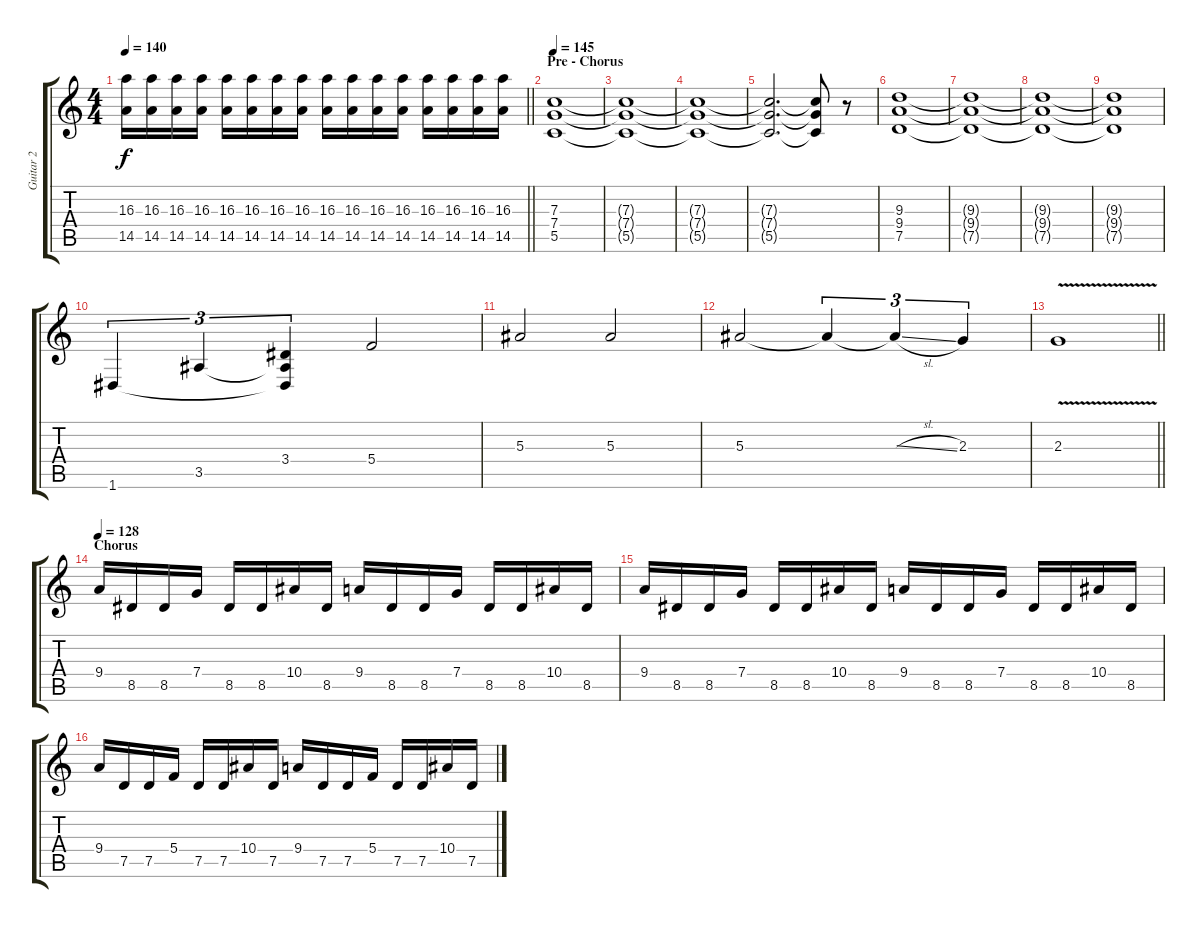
\track ("Guitar 2" "Guitar 2") {instrument overdrivenguitar}
\staff {score tabs}
\tuning (D4 A3 F3 C3 G2 D2) {hide}
\ts (4 4)
\tempo 140
\clef g2
\barLineRight lightlight
\ks c
(16.3 14.5).16{dy f} (16.3 14.5).16 (16.3 14.5).16 (16.3 14.5).16 (16.3 14.5).16 (16.3 14.5).16 (16.3 14.5).16 (16.3 14.5).16 (16.3 14.5).16 (16.3 14.5).16 (16.3 14.5).16 (16.3 14.5).16 (16.3 14.5).16 (16.3 14.5).16 (16.3 14.5).16 (16.3 14.5).16 |
\section ("" "Pre - Chorus")
\tempo 145
(7.3 7.4 5.5).1{volume 6} |
(7.3{t} 7.4{t} 5.5{t}).1 |
(7.3{t} 7.4{t} 5.5{t}).1 |
(7.3{t} 7.4{t} 5.5{t}).2{d} (7.3{t} 7.4{t} 5.5{t}).8 r.8{volume 13} |
(9.3 9.4 7.5).1{volume 6} |
(9.3{t} 9.4{t} 7.5{t}).1 |
(9.3{t} 9.4{t} 7.5{t}).1 |
(9.3{t} 9.4{t} 7.5{t}).1 |
1.6.4{tu (3 2) volume 13} 3.5.4{tu (3 2)} (3.4 3.5{t} 1.6{t}).4{tu (3 2)} 5.4.2 |
5.3.2 5.3.2 |
5.3.2 5.3{t}.4{tu (3 2)} 5.3{sl t}.4{tu (3 2)} 2.3.4{tu (3 2)} |
\barLineRight lightlight
2.3{v}.1 |
\section ("" "Chorus")
\tempo 128
9.4.16 8.5.16 8.5.16 7.4.16 8.5.16 8.5.16 10.4.16 8.5.16 9.4.16 8.5.16 8.5.16 7.4.16 8.5.16 8.5.16 10.4.16 8.5.16 |
9.4.16 8.5.16 8.5.16 7.4.16 8.5.16 8.5.16 10.4.16 8.5.16 9.4.16 8.5.16 8.5.16 7.4.16 8.5.16 8.5.16 10.4.16 8.5.16 |
9.4.16 7.5.16 7.5.16 5.4.16 7.5.16 7.5.16 10.4.16 7.5.16 9.4.16 7.5.16 7.5.16 5.4.16 7.5.16 7.5.16 10.4.16 7.5.16
